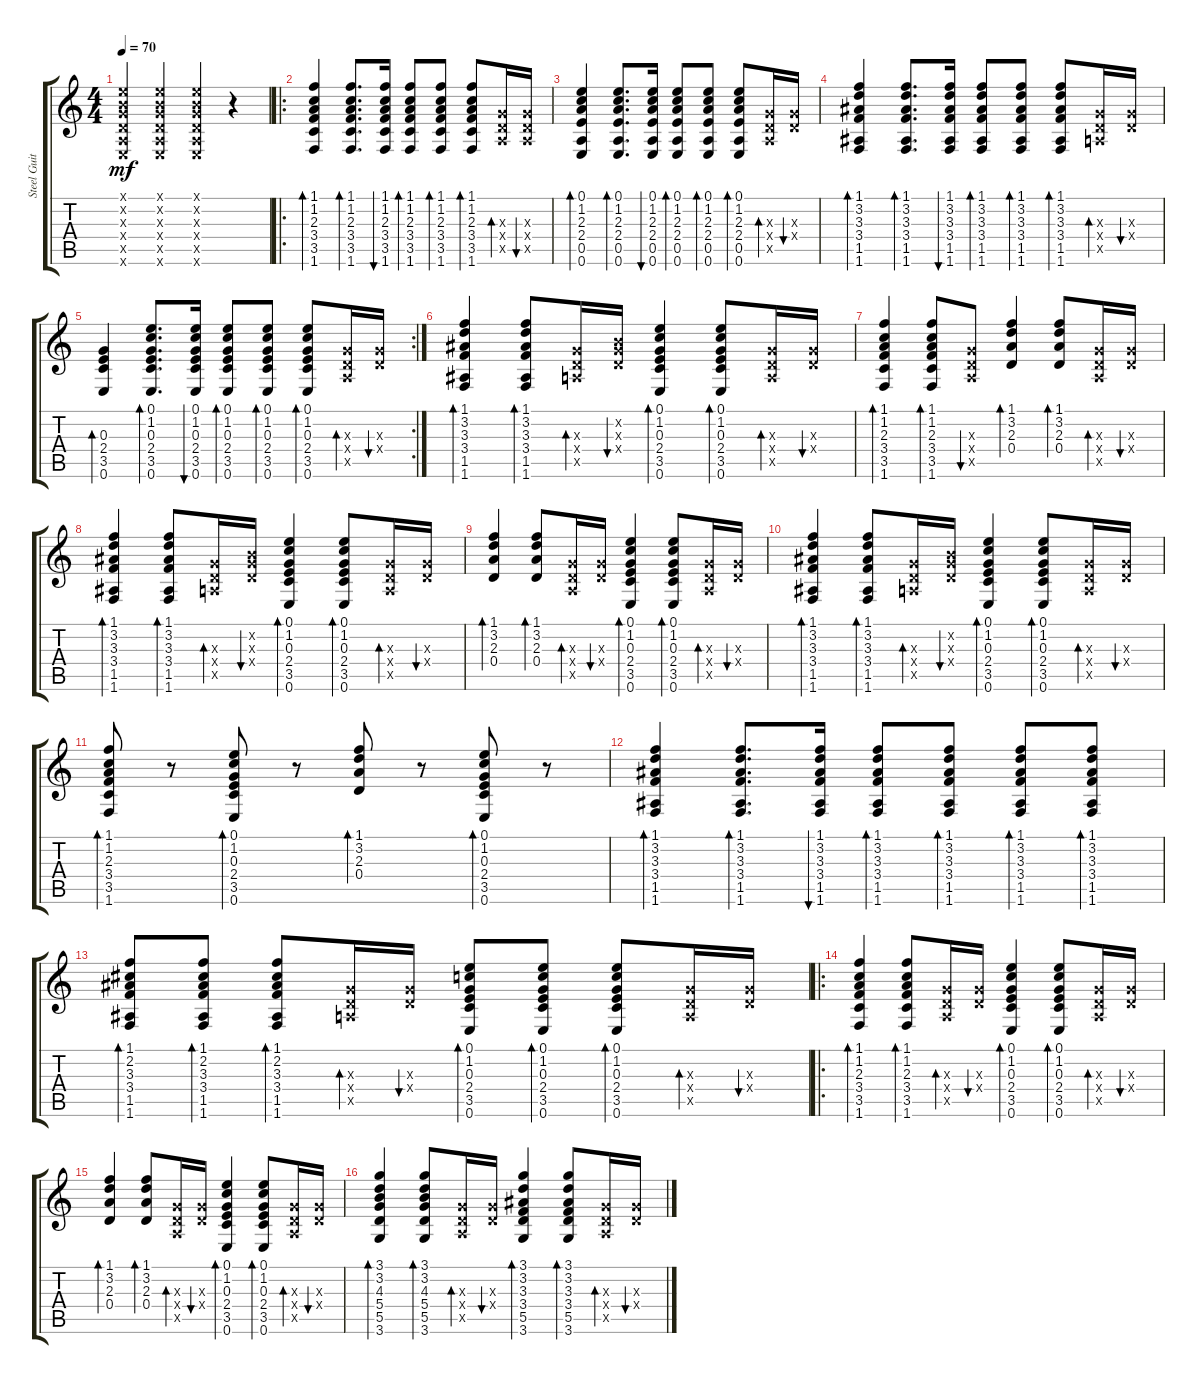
\track ("Steel Guitar" "Steel Guit") {instrument acousticguitarsteel}
\staff {score tabs}
\tuning (E4 B3 G3 D3 A2 E2) {hide}
\ts (4 4)
\tempo 70
\clef g2
\ks c
(0.1{x} 0.2{x} 0.3{x} 0.4{x} 0.5{x} 0.6{x}).4{dy mf instrument acousticguitarsteel} (0.1{x} 0.2{x} 0.3{x} 0.4{x} 0.5{x} 0.6{x}).4 (0.1{x} 0.2{x} 0.3{x} 0.4{x} 0.5{x} 0.6{x}).4 r.4 |
\ro
(1.1 1.2 2.3 3.4 3.5 1.6).4{bd 30} (1.1 1.2 2.3 3.4 3.5 1.6).8{d bd 30} (1.1 1.2 2.3 3.4 3.5 1.6).16{bu 30} (1.1 1.2 2.3 3.4 3.5 1.6).8{bd 30} (1.1 1.2 2.3 3.4 3.5 1.6).8{bd 30} (1.1 1.2 2.3 3.4 3.5 1.6).8{bd 30} (0.3{x} 0.4{x} 0.5{x}).16{bd 30} (0.3{x} 0.4{x} 0.5{x}).16{bu 30} |
(0.1 1.2 2.3 2.4 0.5 0.6).4{bd 30} (0.1 1.2 2.3 2.4 0.5 0.6).8{d bd 30} (0.1 1.2 2.3 2.4 0.5 0.6).16{bu 30} (0.1 1.2 2.3 2.4 0.5 0.6).8{bd 30} (0.1 1.2 2.3 2.4 0.5 0.6).8{bd 30} (0.1 1.2 2.3 2.4 0.5 0.6).8{bd 30} (0.3{x} 0.4{x} 0.5{x}).16{bd 30} (0.3{x} 0.4{x}).16{bu 30} |
(1.1 3.2 3.3 3.4 1.5 1.6).4{bd 30} (1.1 3.2 3.3 3.4 1.5 1.6).8{d bd 30} (1.1 3.2 3.3 3.4 1.5 1.6).16{bu 30} (1.1 3.2 3.3 3.4 1.5 1.6).8{bd 30} (1.1 3.2 3.3 3.4 1.5 1.6).8{bd 30} (1.1 3.2 3.3 3.4 1.5 1.6).8{bd 30} (0.3{x} 0.4{x} 0.5{x}).16{bd 30} (0.3{x} 0.4{x}).16{bu 30} |
\rc 2
(0.3 2.4 3.5 0.6).4{bd 30} (0.1 1.2 0.3 2.4 3.5 0.6).8{d bd 30} (0.1 1.2 0.3 2.4 3.5 0.6).16{bu 30} (0.1 1.2 0.3 2.4 3.5 0.6).8{bd 30} (0.1 1.2 0.3 2.4 3.5 0.6).8{bd 30} (0.1 1.2 0.3 2.4 3.5 0.6).8{bd 30} (0.3{x} 0.4{x} 0.5{x}).16{bd 30} (0.3{x} 0.4{x}).16{bu 30} |
(1.1 3.2 3.3 3.4 1.5 1.6).4{bd 30} (1.1 3.2 3.3 3.4 1.5 1.6).8{bd 30} (0.3{x} 0.4{x} 0.5{x}).16{bd 30} (0.2{x} 0.3{x} 0.4{x}).16{bu 30} (0.1 1.2 0.3 2.4 3.5 0.6).4{bd 30} (0.1 1.2 0.3 2.4 3.5 0.6).8{bd 30} (0.3{x} 0.4{x} 0.5{x}).16{bd 30} (0.3{x} 0.4{x}).16{bu 30} |
(1.1 1.2 2.3 3.4 3.5 1.6).4{bd 30} (1.1 1.2 2.3 3.4 3.5 1.6).8{bd 30} (0.3{x} 0.4{x} 0.5{x}).8{bu 30} (1.1 3.2 2.3 0.4).4{bd 30} (1.1 3.2 2.3 0.4).8{bd 30} (0.3{x} 0.4{x} 0.5{x}).16{bd 30} (0.3{x} 0.4{x}).16{bu 30} |
(1.1 3.2 3.3 3.4 1.5 1.6).4{bd 30} (1.1 3.2 3.3 3.4 1.5 1.6).8{bd 30} (0.3{x} 0.4{x} 0.5{x}).16{bd 30} (0.2{x} 0.3{x} 0.4{x}).16{bu 30} (0.1 1.2 0.3 2.4 3.5 0.6).4{bd 30} (0.1 1.2 0.3 2.4 3.5 0.6).8{bd 30} (0.3{x} 0.4{x} 0.5{x}).16{bd 30} (0.3{x} 0.4{x}).16{bu 30} |
(1.1 3.2 2.3 0.4).4{bd 30} (1.1 3.2 2.3 0.4).8{bd 30} (0.3{x} 0.4{x} 0.5{x}).16{bd 30} (0.3{x} 0.4{x}).16{bu 30} (0.1 1.2 0.3 2.4 3.5 0.6).4{bd 30} (0.1 1.2 0.3 2.4 3.5 0.6).8{bd 30} (0.3{x} 0.4{x} 0.5{x}).16{bd 30} (0.3{x} 0.4{x}).16{bu 30} |
(1.1 3.2 3.3 3.4 1.5 1.6).4{bd 30} (1.1 3.2 3.3 3.4 1.5 1.6).8{bd 30} (0.3{x} 0.4{x} 0.5{x}).16{bd 30} (0.2{x} 0.3{x} 0.4{x}).16{bu 30} (0.1 1.2 0.3 2.4 3.5 0.6).4{bd 30} (0.1 1.2 0.3 2.4 3.5 0.6).8{bd 30} (0.3{x} 0.4{x} 0.5{x}).16{bd 30} (0.3{x} 0.4{x}).16{bu 30} |
(1.1 1.2 2.3 3.4 3.5 1.6).8{bd 30} r.8 (0.1 1.2 0.3 2.4 3.5 0.6).8{bd 30} r.8 (1.1 3.2 2.3 0.4).8{bd 30} r.8 (0.1 1.2 0.3 2.4 3.5 0.6).8{bd 30} r.8 |
(1.1 3.2 3.3 3.4 1.5 1.6).4{bd 30} (1.1 3.2 3.3 3.4 1.5 1.6).8{d bd 30} (1.1 3.2 3.3 3.4 1.5 1.6).16{bu 30} (1.1 3.2 3.3 3.4 1.5 1.6).8{bd 30} (1.1 3.2 3.3 3.4 1.5 1.6).8{bd 30} (1.1 3.2 3.3 3.4 1.5 1.6).8{bd 30} (1.1 3.2 3.3 3.4 1.5 1.6).8{bd 30} |
(1.1 2.2 3.3 3.4 1.5 1.6).8{bd 30} (1.1 2.2 3.3 3.4 1.5 1.6).8{bd 30} (1.1 2.2 3.3 3.4 1.5 1.6).8{bd 30} (0.3{x} 0.4{x} 0.5{x}).16{bd 30} (0.3{x} 0.4{x}).16{bu 30} (0.1 1.2 0.3 2.4 3.5 0.6).8{bd 30} (0.1 1.2 0.3 2.4 3.5 0.6).8{bd 30} (0.1 1.2 0.3 2.4 3.5 0.6).8{bd 30} (0.3{x} 0.4{x} 0.5{x}).16{bd 30} (0.3{x} 0.4{x}).16{bu 30} |
\ro
(1.1 1.2 2.3 3.4 3.5 1.6).4{bd 30} (1.1 1.2 2.3 3.4 3.5 1.6).8{bd 30} (0.3{x} 0.4{x} 0.5{x}).16{bd 30} (0.3{x} 0.4{x}).16{bu 30} (0.1 1.2 0.3 2.4 3.5 0.6).4{bd 30} (0.1 1.2 0.3 2.4 3.5 0.6).8{bd 30} (0.3{x} 0.4{x} 0.5{x}).16{bd 30} (0.3{x} 0.4{x}).16{bu 30} |
(1.1 3.2 2.3 0.4).4{bd 30} (1.1 3.2 2.3 0.4).8{bd 30} (0.3{x} 0.4{x} 0.5{x}).16{bd 30} (0.3{x} 0.4{x}).16{bu 30} (0.1 1.2 0.3 2.4 3.5 0.6).4{bd 30} (0.1 1.2 0.3 2.4 3.5 0.6).8{bd 30} (0.3{x} 0.4{x} 0.5{x}).16{bd 30} (0.3{x} 0.4{x}).16{bu 30} |
(3.1 3.2 4.3 5.4 5.5 3.6).4{bd 30} (3.1 3.2 4.3 5.4 5.5 3.6).8{bd 30} (0.3{x} 0.4{x} 0.5{x}).16{bd 30} (0.3{x} 0.4{x}).16{bu 30} (3.1 3.2 3.3 3.4 5.5 3.6).4{bd 30} (3.1 3.2 3.3 3.4 5.5 3.6).8{bd 30} (0.3{x} 0.4{x} 0.5{x}).16{bd 30} (0.3{x} 0.4{x}).16{bu 30}
